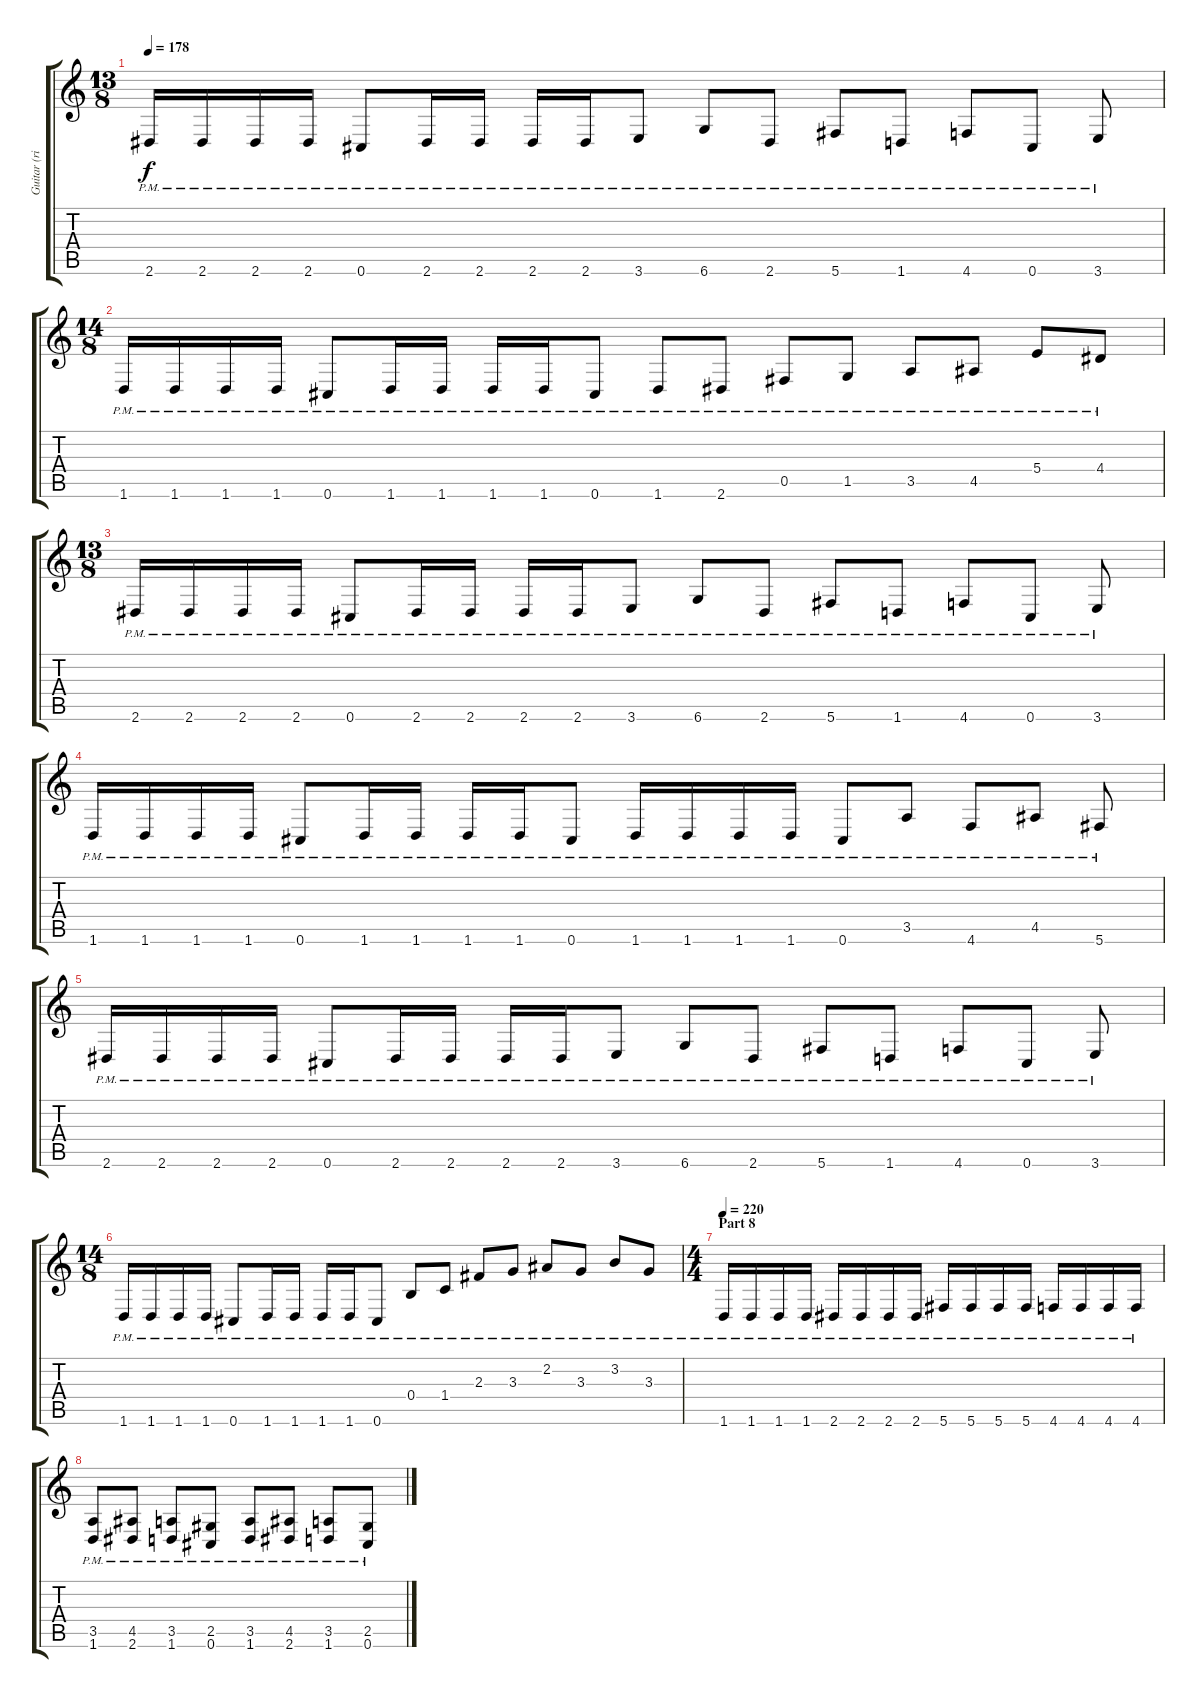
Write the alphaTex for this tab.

\track ("Guitar (right)" "Guitar (ri") {instrument distortionguitar}
\staff {score tabs}
\tuning (Db4 Ab3 E3 B2 Gb2 Db2) {hide}
\ts (13 8)
\tempo 178
\clef g2
\ks c
2.6{pm}.16{dy f} 2.6{pm}.16 2.6{pm}.16 2.6{pm}.16 0.6{pm}.8 2.6{pm}.16 2.6{pm}.16 2.6{pm}.16 2.6{pm}.16 3.6{pm}.8 6.6{pm}.8 2.6{pm}.8 5.6{pm}.8 1.6{pm}.8 4.6{pm}.8 0.6{pm}.8 3.6{pm}.8 |
\ts (14 8)
1.6{pm}.16 1.6{pm}.16 1.6{pm}.16 1.6{pm}.16 0.6{pm}.8 1.6{pm}.16 1.6{pm}.16 1.6{pm}.16 1.6{pm}.16 0.6{pm}.8 1.6{pm}.8 2.6{pm}.8 0.5{pm}.8 1.5{pm}.8 3.5{pm}.8 4.5{pm}.8 5.4{pm}.8 4.4{pm}.8 |
\ts (13 8)
2.6{pm}.16 2.6{pm}.16 2.6{pm}.16 2.6{pm}.16 0.6{pm}.8 2.6{pm}.16 2.6{pm}.16 2.6{pm}.16 2.6{pm}.16 3.6{pm}.8 6.6{pm}.8 2.6{pm}.8 5.6{pm}.8 1.6{pm}.8 4.6{pm}.8 0.6{pm}.8 3.6{pm}.8 |
1.6{pm}.16 1.6{pm}.16 1.6{pm}.16 1.6{pm}.16 0.6{pm}.8 1.6{pm}.16 1.6{pm}.16 1.6{pm}.16 1.6{pm}.16 0.6{pm}.8 1.6{pm}.16 1.6{pm}.16 1.6{pm}.16 1.6{pm}.16 0.6{pm}.8 3.5{pm}.8 4.6{pm}.8 4.5{pm}.8 5.6{pm}.8 |
2.6{pm}.16 2.6{pm}.16 2.6{pm}.16 2.6{pm}.16 0.6{pm}.8 2.6{pm}.16 2.6{pm}.16 2.6{pm}.16 2.6{pm}.16 3.6{pm}.8 6.6{pm}.8 2.6{pm}.8 5.6{pm}.8 1.6{pm}.8 4.6{pm}.8 0.6{pm}.8 3.6{pm}.8 |
\ts (14 8)
1.6{pm}.16 1.6{pm}.16 1.6{pm}.16 1.6{pm}.16 0.6{pm}.8 1.6{pm}.16 1.6{pm}.16 1.6{pm}.16 1.6{pm}.16 0.6{pm}.8 0.4{pm}.8 1.4{pm}.8 2.3{pm}.8 3.3{pm}.8 2.2{pm}.8 3.3{pm}.8 3.2{pm}.8 3.3{pm}.8 |
\ts (4 4)
\section ("" "Part 8")
\tempo 220
1.6{pm}.16 1.6{pm}.16 1.6{pm}.16 1.6{pm}.16 2.6{pm}.16 2.6{pm}.16 2.6{pm}.16 2.6{pm}.16 5.6{pm}.16 5.6{pm}.16 5.6{pm}.16 5.6{pm}.16 4.6{pm}.16 4.6{pm}.16 4.6{pm}.16 4.6{pm}.16 |
(3.5{pm} 1.6{pm}).8 (4.5{pm} 2.6{pm}).8 (3.5{pm} 1.6{pm}).8 (2.5{pm} 0.6{pm}).8 (3.5{pm} 1.6{pm}).8 (4.5{pm} 2.6{pm}).8 (3.5{pm} 1.6{pm}).8 (2.5{pm} 0.6{pm}).8
